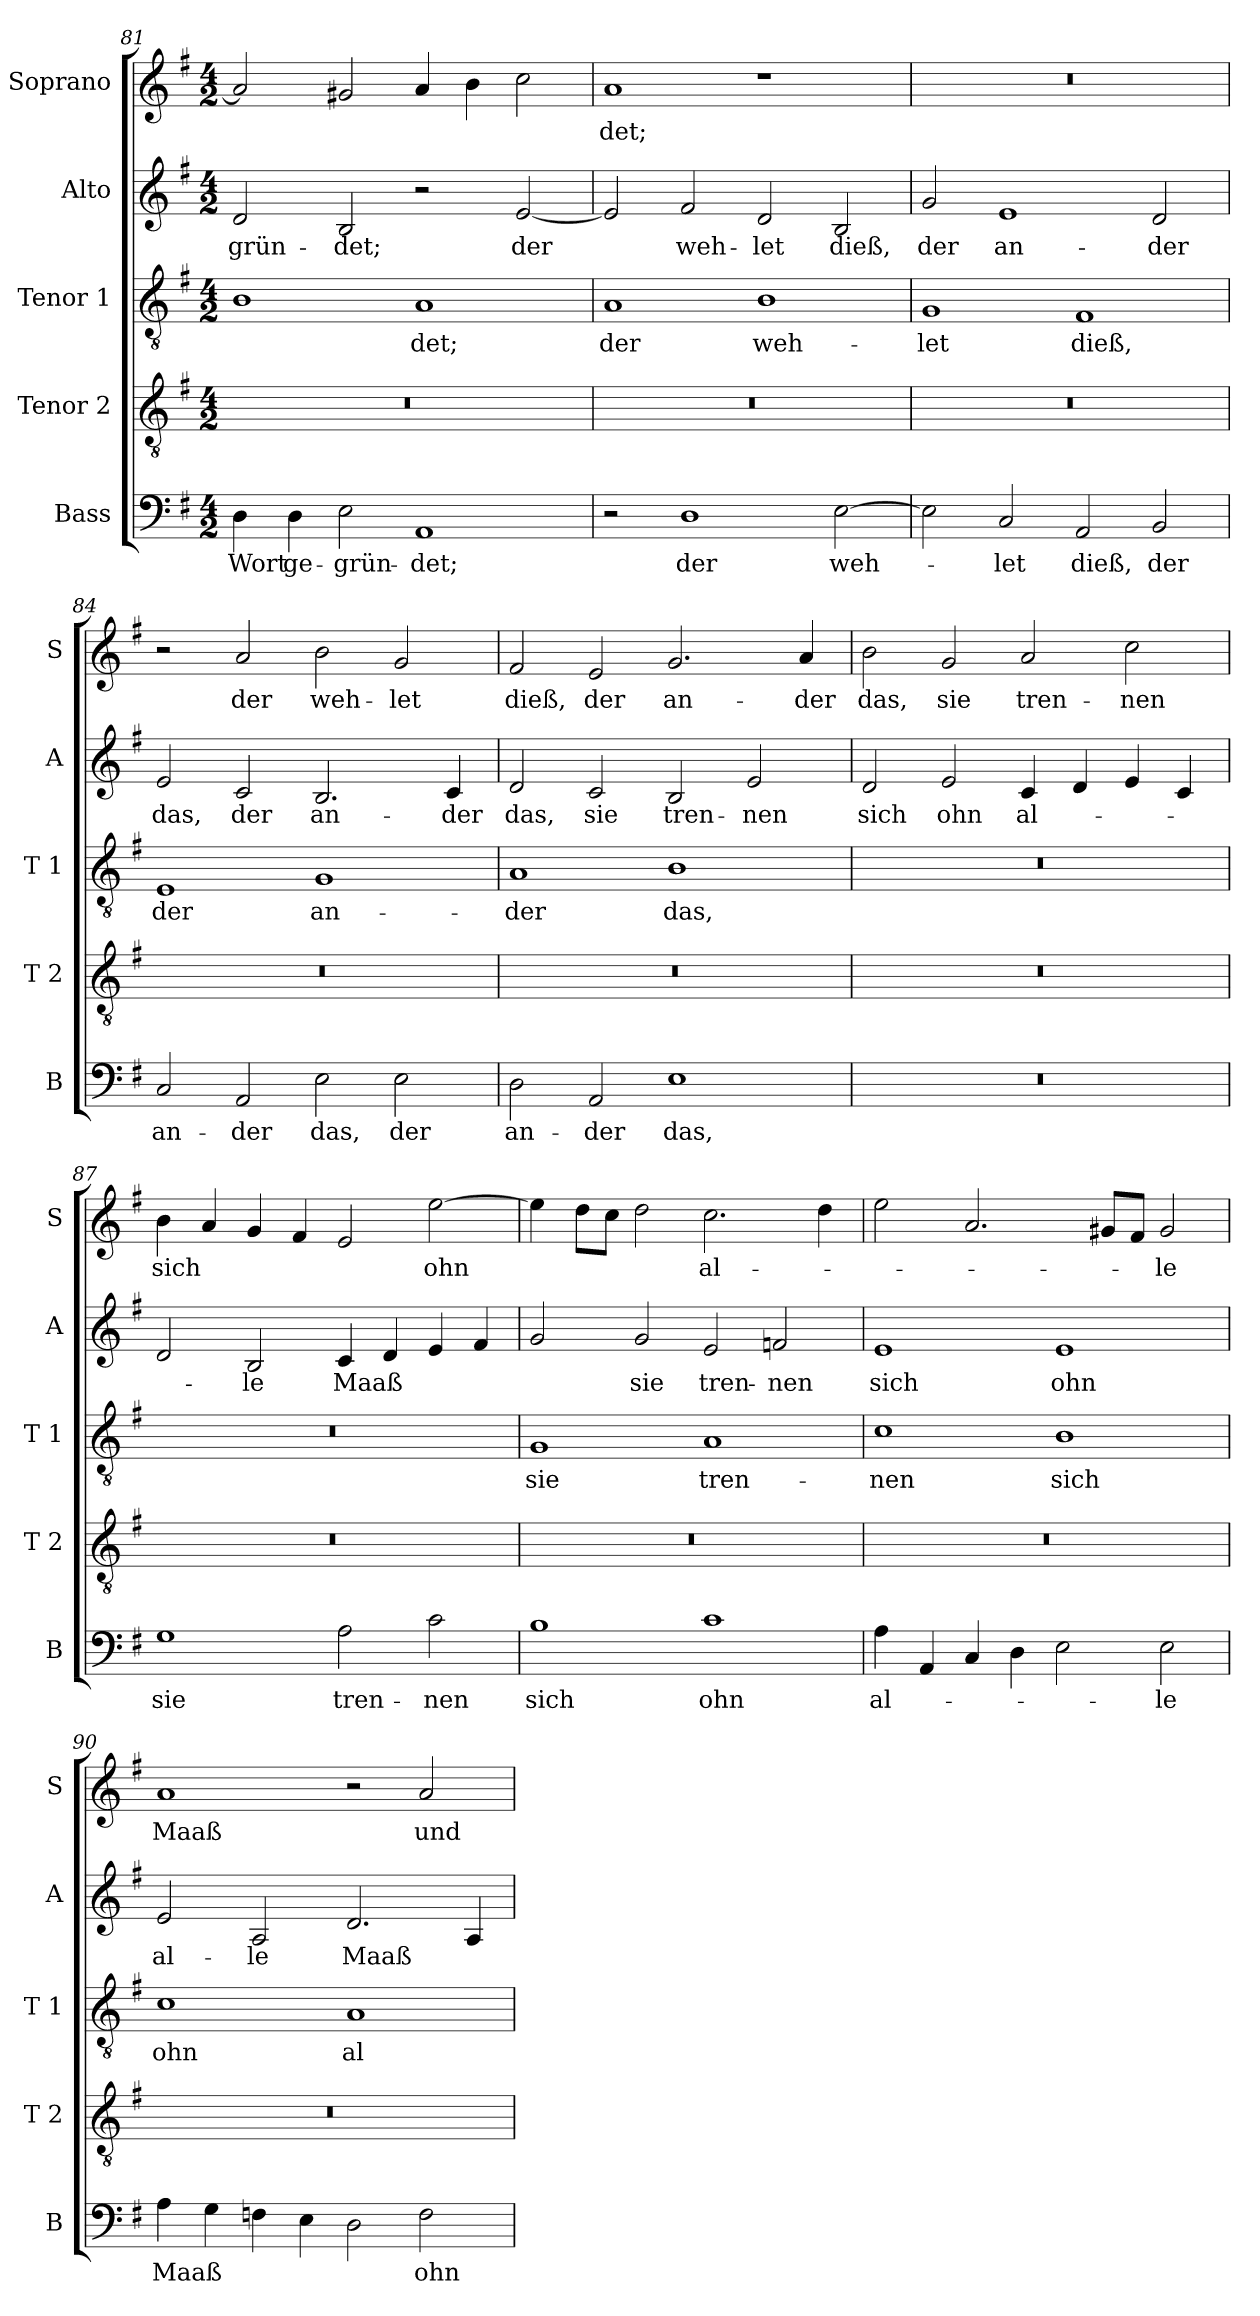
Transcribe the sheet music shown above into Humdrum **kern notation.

**kern	**text	**kern	**kern	**text	**kern	**text	**kern	**text
*part5	*part5	*part4	*part3	*part3	*part2	*part2	*part1	*part1
*staff5	*staff5	*staff4	*staff3	*staff3	*staff2	*staff2	*staff1	*staff1
*I"Bass	*	*I"Tenor 2	*I"Tenor 1	*	*I"Alto	*	*I"Soprano	*
*I'B	*	*I'T 2	*I'T 1	*	*I'A	*	*I'S	*
!!LO:PB:g=z
*clefF4	*	*clefGv2	*clefGv2	*	*clefG2	*	*clefG2	*
*k[f#]	*	*k[f#]	*k[f#]	*	*k[f#]	*	*k[f#]	*
*G:	*	*G:	*G:	*	*G:	*	*G:	*
*M4/2	*	*M4/2	*M4/2	*	*M4/2	*	*M4/2	*
=81	=81	=81	=81	=81	=81	=81	=81	=81
!	!LO:LY:b	!	!	!	!	!LO:LY:b	!	!
4D\	Wort	0r	1B	.	2d/	-grün-	2a/]	.
!	!LO:LY:b	!	!	!	!	!	!	!
4D\	ge-	.	.	.	.	.	.	.
!	!LO:LY:b	!	!	!	!	!LO:LY:b	!	!
2E\	-grün-	.	.	.	2B/	-det;	2g#X/	.
!	!LO:LY:b	!	!	!LO:LY:b	!	!	!	!
1AA	-det;	.	1A	-det;	2r	.	4a/	.
.	.	.	.	.	.	.	4b\	.
!	!	!	!	!	!	!LO:LY:b	!	!
.	.	.	.	.	[2e/	der	2cc\	.
=82	=82	=82	=82	=82	=82	=82	=82	=82
!	!	!	!	!LO:LY:b	!	!	!	!LO:LY:b
2r	.	0r	1A	der	2e/]	.	1a	-det;
!	!LO:LY:b	!	!	!	!	!LO:LY:b	!	!
1D	der	.	.	.	2f#/	weh-	.	.
!	!	!	!	!LO:LY:b	!	!LO:LY:b	!	!
.	.	.	1B	weh-	2d/	-let	1r	.
!	!LO:LY:b	!	!	!	!	!LO:LY:b	!	!
[2E\	weh-	.	.	.	2B/	dieß,	.	.
=83	=83	=83	=83	=83	=83	=83	=83	=83
!	!	!	!	!LO:LY:b	!	!LO:LY:b	!	!
2E\]	.	0r	1G	-let	2g/	der	0r	.
!	!LO:LY:b	!	!	!	!	!LO:LY:b	!	!
2C/	-let	.	.	.	1e	an-	.	.
!	!LO:LY:b	!	!	!LO:LY:b	!	!	!	!
2AA/	dieß,	.	1F#	dieß,	.	.	.	.
!	!LO:LY:b	!	!	!	!	!LO:LY:b	!	!
2BB/	der	.	.	.	2d/	-der	.	.
=84	=84	=84	=84	=84	=84	=84	=84	=84
!	!LO:LY:b	!	!	!LO:LY:b	!	!LO:LY:b	!	!
2C/	an-	0r	1E	der	2e/	das,	2r	.
!	!LO:LY:b	!	!	!	!	!LO:LY:b	!	!LO:LY:b
2AA/	-der	.	.	.	2c/	der	2a/	der
!	!LO:LY:b	!	!	!LO:LY:b	!	!LO:LY:b	!	!LO:LY:b
2E\	das,	.	1G	an-	2.B/	an-	2b\	weh-
!	!LO:LY:b	!	!	!	!	!	!	!LO:LY:b
2E\	der	.	.	.	.	.	2g/	-let
!	!	!	!	!	!	!LO:LY:b	!	!
.	.	.	.	.	4c/	-der	.	.
!!LO:LB:g=z
=85	=85	=85	=85	=85	=85	=85	=85	=85
!	!LO:LY:b	!	!	!LO:LY:b	!	!LO:LY:b	!	!LO:LY:b
2D\	an-	0r	1A	-der	2d/	das,	2f#/	dieß,
!	!LO:LY:b	!	!	!	!	!LO:LY:b	!	!LO:LY:b
2AA/	-der	.	.	.	2c/	sie	2e/	der
!	!LO:LY:b	!	!	!LO:LY:b	!	!LO:LY:b	!	!LO:LY:b
1E	das,	.	1B	das,	2B/	tren-	2.g/	an-
!	!	!	!	!	!	!LO:LY:b	!	!
.	.	.	.	.	2e/	-nen	.	.
!	!	!	!	!	!	!	!	!LO:LY:b
.	.	.	.	.	.	.	4a/	-der
=86	=86	=86	=86	=86	=86	=86	=86	=86
!	!	!	!	!	!	!LO:LY:b	!	!LO:LY:b
0r	.	0r	0r	.	2d/	sich	2b\	das,
!	!	!	!	!	!	!LO:LY:b	!	!LO:LY:b
.	.	.	.	.	2e/	ohn	2g/	sie
!	!	!	!	!	!	!LO:LY:b	!	!LO:LY:b
.	.	.	.	.	4c/	al-	2a/	tren-
.	.	.	.	.	4d/	.	.	.
!	!	!	!	!	!	!	!	!LO:LY:b
.	.	.	.	.	4e/	.	2cc\	-nen
.	.	.	.	.	4c/	.	.	.
=87	=87	=87	=87	=87	=87	=87	=87	=87
!	!LO:LY:b	!	!	!	!	!	!	!LO:LY:b
1G	sie	0r	0r	.	2d/	.	4b\	sich
.	.	.	.	.	.	.	4a/	.
!	!	!	!	!	!	!LO:LY:b	!	!
.	.	.	.	.	2B/	-le	4g/	.
.	.	.	.	.	.	.	4f#/	.
!	!LO:LY:b	!	!	!	!	!LO:LY:b	!	!
2A\	tren-	.	.	.	4c/	Maaß	2e/	.
.	.	.	.	.	4d/	.	.	.
!	!LO:LY:b	!	!	!	!	!	!	!LO:LY:b
2c\	-nen	.	.	.	4e/	.	[2ee\	ohn
.	.	.	.	.	4f#/	.	.	.
=88	=88	=88	=88	=88	=88	=88	=88	=88
!	!LO:LY:b	!	!	!LO:LY:b	!	!	!	!
1B	sich	0r	1G	sie	2g/	.	4ee\]	.
.	.	.	.	.	.	.	8dd\L	.
.	.	.	.	.	.	.	8cc\J	.
!	!	!	!	!	!	!LO:LY:b	!	!
.	.	.	.	.	2g/	sie	2dd\	.
!	!LO:LY:b	!	!	!LO:LY:b	!	!LO:LY:b	!	!LO:LY:b
1c	ohn	.	1A	tren-	2e/	tren-	2.cc\	al-
!	!	!	!	!	!	!LO:LY:b	!	!
.	.	.	.	.	2fn/	-nen	.	.
.	.	.	.	.	.	.	4dd\	.
!!LO:LB:g=z
=89	=89	=89	=89	=89	=89	=89	=89	=89
!	!LO:LY:b	!	!	!LO:LY:b	!	!LO:LY:b	!	!
4A\	al-	0r	1c	-nen	1e	sich	2ee\	.
4AA/	.	.	.	.	.	.	.	.
4C/	.	.	.	.	.	.	2.a/	.
4D\	.	.	.	.	.	.	.	.
!	!	!	!	!LO:LY:b	!	!LO:LY:b	!	!
2E\	.	.	1B	sich	1e	ohn	.	.
.	.	.	.	.	.	.	8g#X/L	.
.	.	.	.	.	.	.	8f#/J	.
!	!LO:LY:b	!	!	!	!	!	!	!LO:LY:b
2E\	-le	.	.	.	.	.	2g#/	-le
=90	=90	=90	=90	=90	=90	=90	=90	=90
!	!LO:LY:b	!	!	!LO:LY:b	!	!LO:LY:b	!	!LO:LY:b
4A\	Maaß	0r	1c	ohn	2e/	al-	1a	Maaß
4G\	.	.	.	.	.	.	.	.
!	!	!	!	!	!	!LO:LY:b	!	!
4Fn\	.	.	.	.	2A/	-le	.	.
4E\	.	.	.	.	.	.	.	.
!	!	!	!	!LO:LY:b	!	!LO:LY:b	!	!
2D\	.	.	1A	al-	2.d/	Maaß	2r	.
!	!LO:LY:b	!	!	!	!	!	!	!LO:LY:b
2F\	ohn	.	.	.	.	.	2a/	und
.	.	.	.	.	4A/	.	.	.
=	=	=	=	=	=	=	=	=
*-	*-	*-	*-	*-	*-	*-	*-	*-
